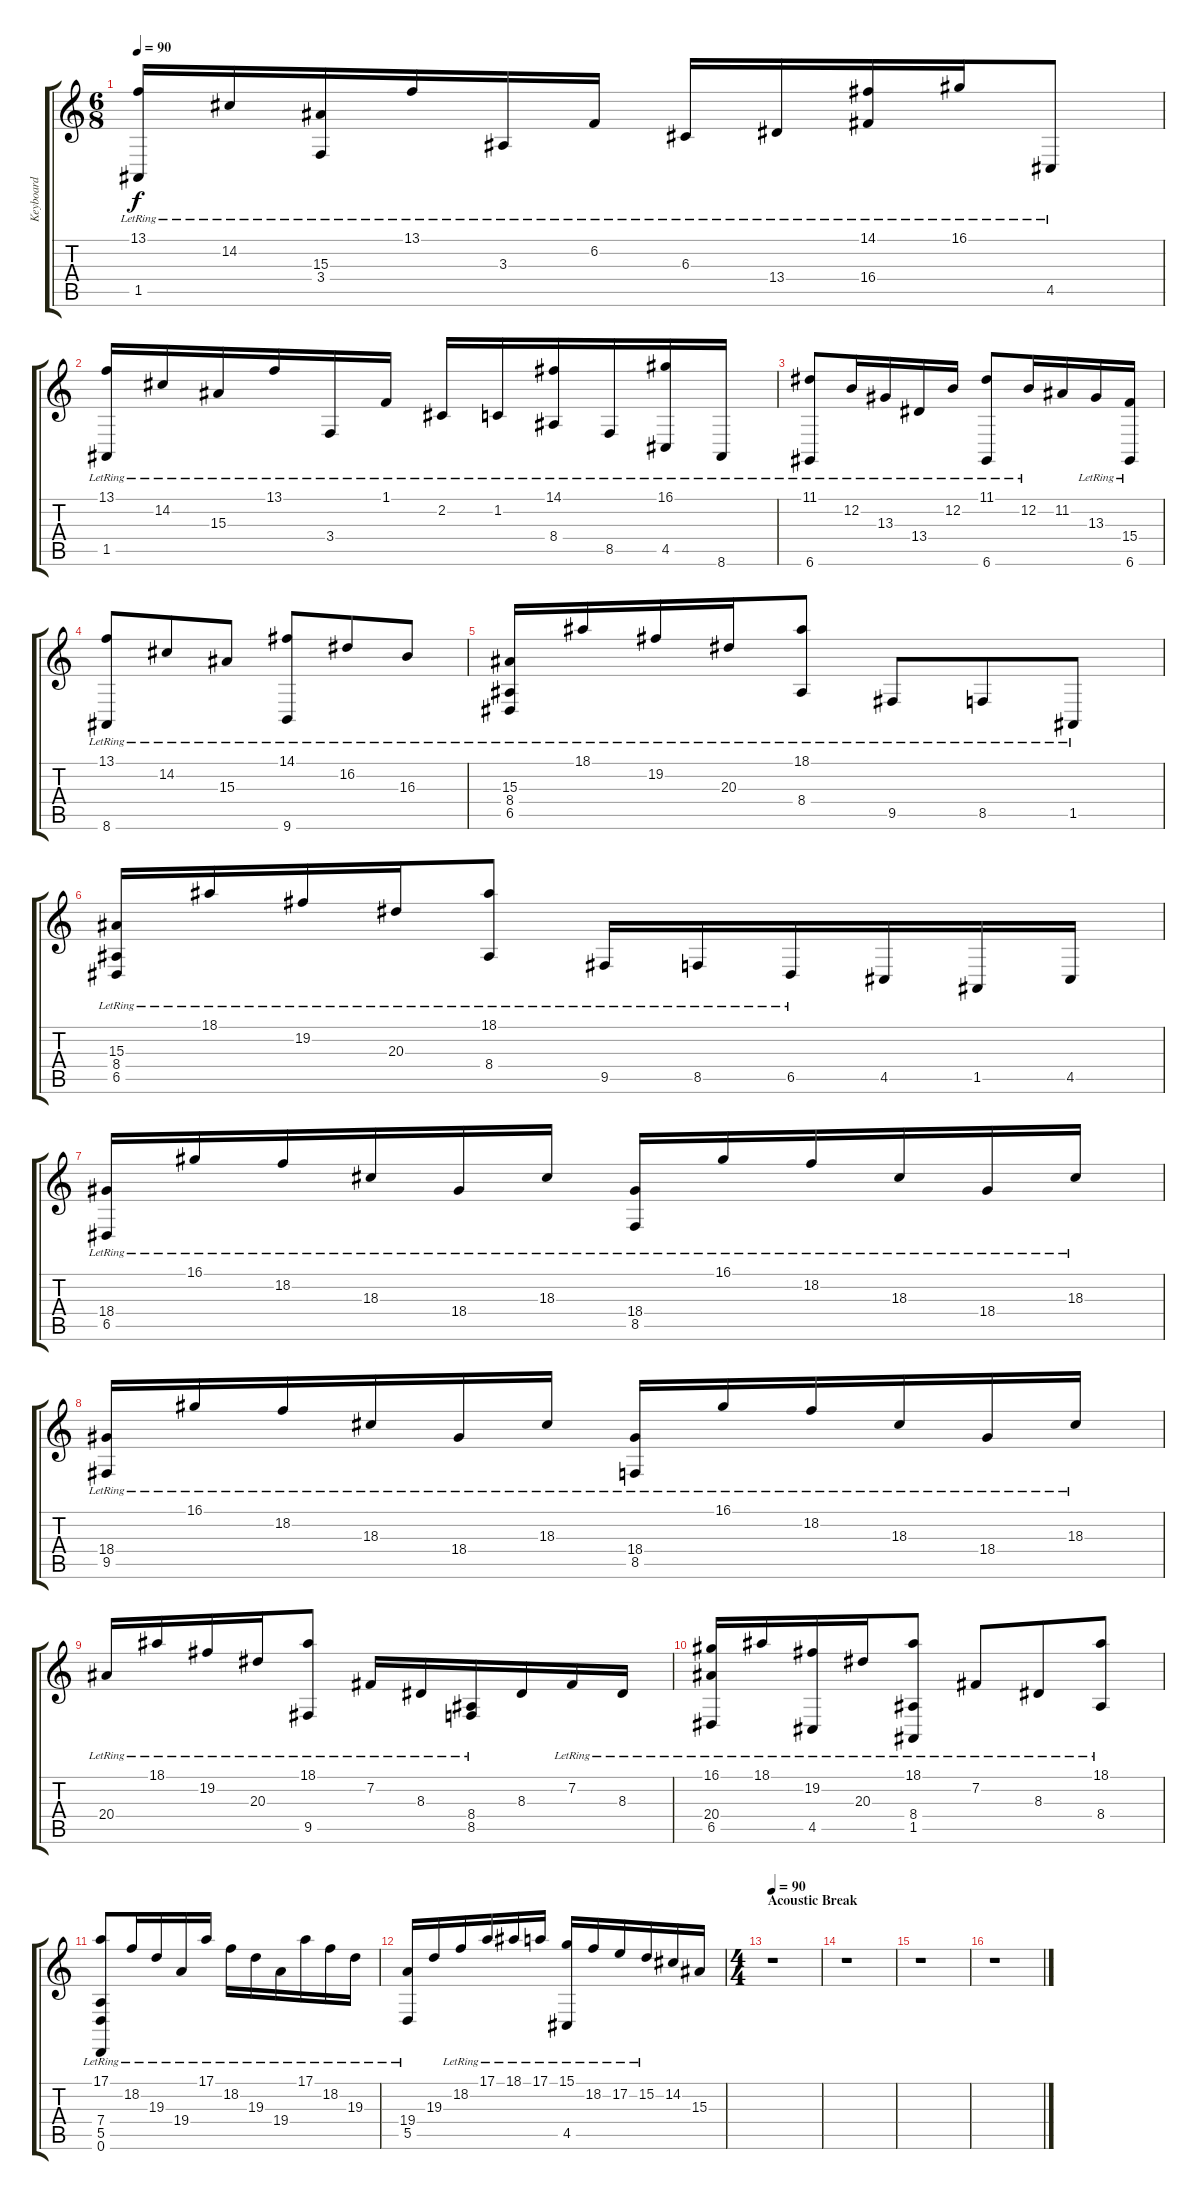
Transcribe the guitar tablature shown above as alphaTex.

\track ("Keyboard" "Keyboard") {instrument acousticgrandpiano}
\staff {score tabs}
\tuning (E4 B3 G3 D3 A2 D2) {hide}
\ts (6 8)
\tempo 90
\clef g2
\ks c
(13.1{lr} 1.5{lr}).16{dy f} 14.2{lr}.16 (15.3{lr} 3.4{lr}).16 13.1{lr}.16 3.3{lr}.16 6.2{lr}.16 6.3{lr}.16 13.4{lr}.16 (14.1{lr} 16.4{lr}).16 16.1{lr}.16 4.5{lr}.8 |
(13.1{lr} 1.5{lr}).16 14.2{lr}.16 15.3{lr}.16 13.1{lr}.16 3.4{lr}.16 1.1{lr}.16 2.2{lr}.16 1.2{lr}.16 (14.1{lr} 8.4{lr}).16 8.5{lr}.16 (16.1{lr} 4.5{lr}).16 8.6{lr}.16 |
(11.1{lr} 6.6{lr}).8 12.2{lr}.16 13.3{lr}.16 13.4{lr}.16 12.2{lr}.16 (11.1{lr} 6.6{lr}).8 12.2{lr}.16 11.2.16 13.3{lr}.16 (15.4{lr} 6.6{lr}).16 |
(13.1{lr} 8.6{lr}).8 14.2{lr}.8 15.3{lr}.8 (14.1{lr} 9.6{lr}).8 16.2{lr}.8 16.3{lr}.8 |
(15.3{lr} 8.4{lr} 6.5{lr}).16 18.1{lr}.16 19.2{lr}.16 20.3{lr}.16 (18.1{lr} 8.4{lr}).8 9.5{lr}.8 8.5{lr}.8 1.5{lr}.8 |
(15.3{lr} 8.4{lr} 6.5{lr}).16 18.1{lr}.16 19.2{lr}.16 20.3{lr}.16 (18.1{lr} 8.4{lr}).8 9.5{lr}.16 8.5{lr}.16 6.5{lr}.16 4.5.16 1.5.16 4.5.16 |
(18.4{lr} 6.5{lr}).16 16.1{lr}.16 18.2{lr}.16 18.3{lr}.16 18.4{lr}.16 18.3{lr}.16 (18.4 8.5{lr}).16 16.1{lr}.16 18.2{lr}.16 18.3{lr}.16 18.4{lr}.16 18.3{lr}.16 |
(18.4{lr} 9.5{lr}).16 16.1{lr}.16 18.2{lr}.16 18.3{lr}.16 18.4{lr}.16 18.3{lr}.16 (18.4 8.5{lr}).16 16.1{lr}.16 18.2{lr}.16 18.3{lr}.16 18.4{lr}.16 18.3{lr}.16 |
20.4{lr}.16 18.1{lr}.16 19.2{lr}.16 20.3{lr}.16 (18.1 9.5{lr}).8 7.2{lr}.16 8.3{lr}.16 (8.4{lr} 8.5{lr}).16 8.3.16 7.2{lr}.16 8.3{lr}.16 |
(16.1 20.4{lr} 6.5{lr}).16 18.1{lr}.16 (19.2{lr} 4.5{lr}).16 20.3{lr}.16 (18.1 8.4{lr} 1.5{lr}).8 7.2{lr}.8 8.3{lr}.8 (18.1{lr} 8.4{lr}).8 |
(17.1 7.4{lr} 5.5{lr} 0.6{lr}).8 18.2{lr}.16 19.3{lr}.16 19.4{lr}.16 17.1{lr}.16 18.2{lr}.16 19.3{lr}.16 19.4{lr}.16 17.1{lr}.16 18.2{lr}.16 19.3{lr}.16 |
(19.4{lr} 5.5{lr}).16 19.3.16 18.2{lr}.16 17.1{lr}.16 18.1{lr}.16 17.1{lr}.16 (15.1{lr} 4.5{lr}).16 18.2{lr}.16 17.2{lr}.16 15.2{lr}.16 14.2.16 15.3.16 |
\ts (4 4)
\section ("" "Acoustic Break")
\tempo 90
r.1 |
r.1 |
r.1 |
r.1
